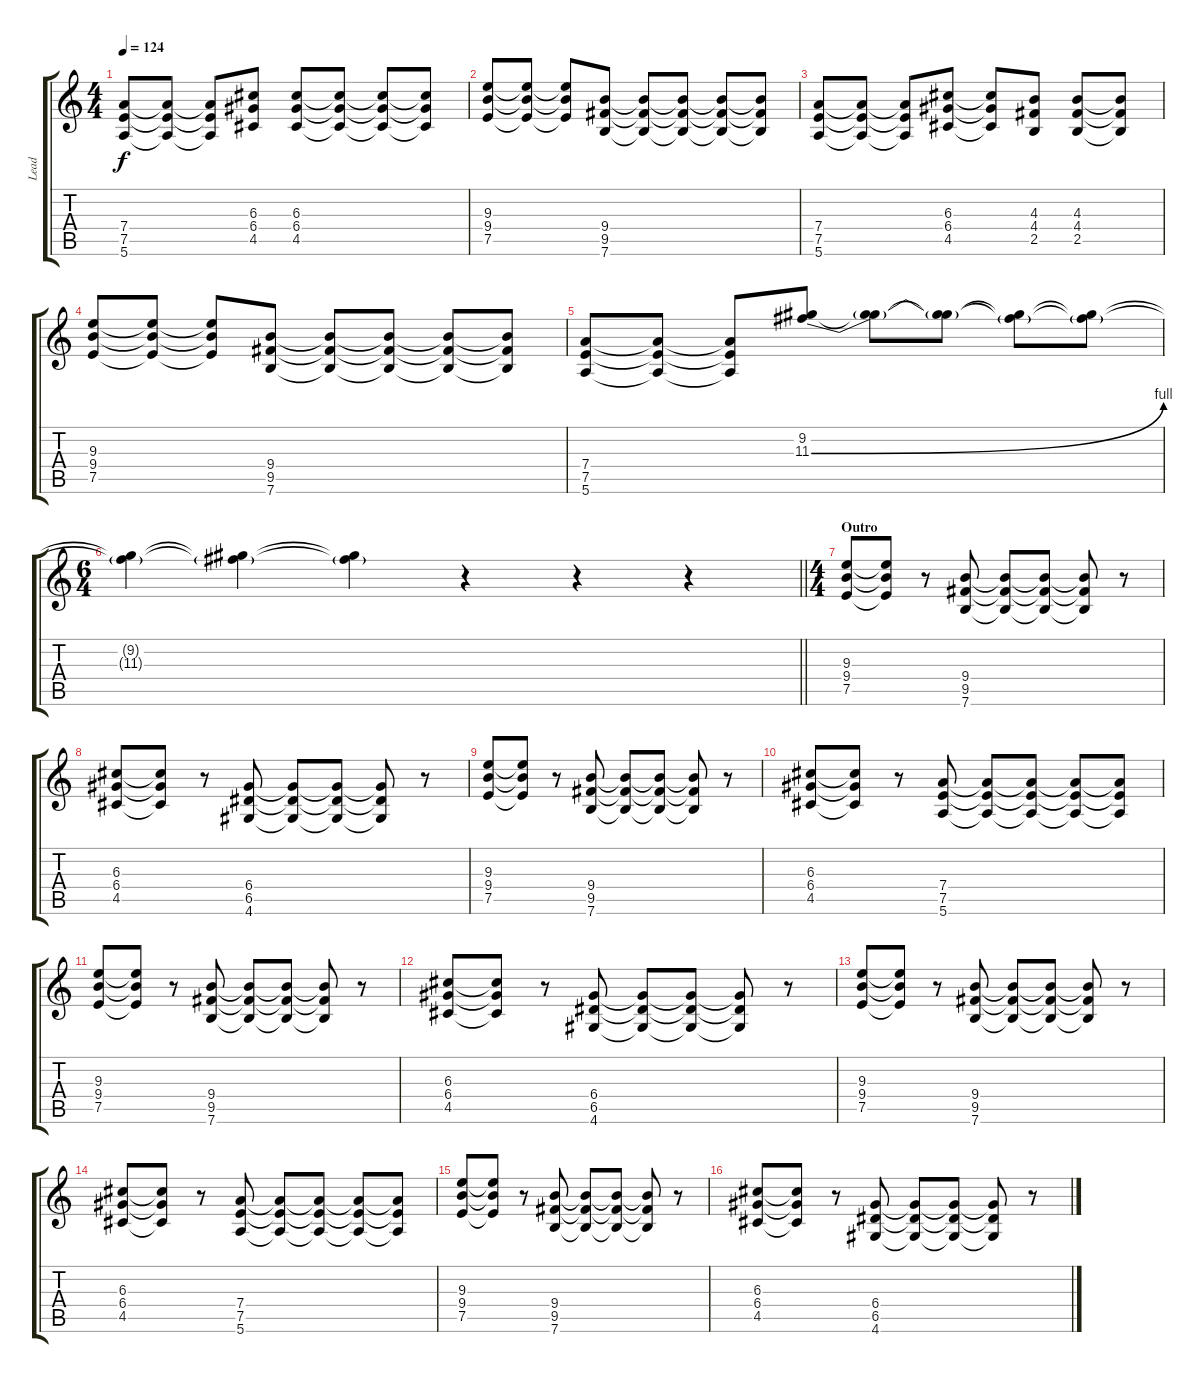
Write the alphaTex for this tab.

\track ("Lead" "Lead") {instrument overdrivenguitar}
\staff {score tabs}
\tuning (E4 B3 G3 D3 A2 E2) {hide}
\ts (4 4)
\tempo 124
\clef g2
\ks c
(7.4 7.5 5.6).8{dy f} (7.4{t} 7.5{t} 5.6{t}).8 (7.4{t} 7.5{t} 5.6{t}).8 (6.3 6.4 4.5).8 (6.3 6.4 4.5).8 (6.3{t} 6.4{t} 4.5{t}).8 (6.3{t} 6.4{t} 4.5{t}).8 (6.3{t} 6.4{t} 4.5{t}).8 |
(9.3 9.4 7.5).8 (9.3{t} 9.4{t} 7.5{t}).8 (9.3{t} 9.4{t} 7.5{t}).8 (9.4 9.5 7.6).8 (9.4{t} 9.5{t} 7.6{t}).8 (9.4{t} 9.5{t} 7.6{t}).8 (9.4{t} 9.5{t} 7.6{t}).8 (9.4{t} 9.5{t} 7.6{t}).8 |
(7.4 7.5 5.6).8 (7.4{t} 7.5{t} 5.6{t}).8 (7.4{t} 7.5{t} 5.6{t}).8 (6.3 6.4 4.5).8 (6.3{t} 6.4{t} 4.5{t}).8 (4.3 4.4 2.5).8 (4.3 4.4 2.5).8 (4.3{t} 4.4{t} 2.5{t}).8 |
(9.3 9.4 7.5).8 (9.3{t} 9.4{t} 7.5{t}).8 (9.3{t} 9.4{t} 7.5{t}).8 (9.4 9.5 7.6).8 (9.4{t} 9.5{t} 7.6{t}).8 (9.4{t} 9.5{t} 7.6{t}).8 (9.4{t} 9.5{t} 7.6{t}).8 (9.4{t} 9.5{t} 7.6{t}).8 |
(7.4 7.5 5.6).8 (7.4{t} 7.5{t} 5.6{t}).8 (7.4{t} 7.5{t} 5.6{t}).8 (9.2 11.3{be (bend 0 0 60 4)}).8{volume 16 instrument distortionguitar} (9.2{t} 11.3{t}).8 (9.2{t} 11.3{t}).8 (9.2{t} 11.3{t}).8 (9.2{t} 11.3{t}).8 |
\ts (6 4)
\barLineRight lightlight
(9.2{t} 11.3{t}).4 (9.2{t} 11.3{t}).4 (9.2{t} 11.3{t}).4 r.4 r.4 r.4 |
\ts (4 4)
\section ("" "Outro")
(9.3 9.4 7.5).8{volume 16} (9.3{t} 9.4{t} 7.5{t}).8 r.8 (9.4 9.5 7.6).8 (9.4{t} 9.5{t} 7.6{t}).8 (9.4{t} 9.5{t} 7.6{t}).8 (9.4{t} 9.5{t} 7.6{t}).8 r.8 |
(6.3 6.4 4.5).8 (6.3{t} 6.4{t} 4.5{t}).8 r.8 (6.4 6.5 4.6).8 (6.4{t} 6.5{t} 4.6{t}).8 (6.4{t} 6.5{t} 4.6{t}).8 (6.4{t} 6.5{t} 4.6{t}).8 r.8 |
(9.3 9.4 7.5).8 (9.3{t} 9.4{t} 7.5{t}).8 r.8 (9.4 9.5 7.6).8 (9.4{t} 9.5{t} 7.6{t}).8 (9.4{t} 9.5{t} 7.6{t}).8 (9.4{t} 9.5{t} 7.6{t}).8 r.8 |
(6.3 6.4 4.5).8 (6.3{t} 6.4{t} 4.5{t}).8 r.8 (7.4 7.5 5.6).8 (7.4{t} 7.5{t} 5.6{t}).8 (7.4{t} 7.5{t} 5.6{t}).8 (7.4{t} 7.5{t} 5.6{t}).8 (7.4{t} 7.5{t} 5.6{t}).8 |
(9.3 9.4 7.5).8 (9.3{t} 9.4{t} 7.5{t}).8 r.8 (9.4 9.5 7.6).8 (9.4{t} 9.5{t} 7.6{t}).8 (9.4{t} 9.5{t} 7.6{t}).8 (9.4{t} 9.5{t} 7.6{t}).8 r.8 |
(6.3 6.4 4.5).8 (6.3{t} 6.4{t} 4.5{t}).8 r.8 (6.4 6.5 4.6).8 (6.4{t} 6.5{t} 4.6{t}).8 (6.4{t} 6.5{t} 4.6{t}).8 (6.4{t} 6.5{t} 4.6{t}).8 r.8 |
(9.3 9.4 7.5).8 (9.3{t} 9.4{t} 7.5{t}).8 r.8 (9.4 9.5 7.6).8 (9.4{t} 9.5{t} 7.6{t}).8 (9.4{t} 9.5{t} 7.6{t}).8 (9.4{t} 9.5{t} 7.6{t}).8 r.8 |
(6.3 6.4 4.5).8 (6.3{t} 6.4{t} 4.5{t}).8 r.8 (7.4 7.5 5.6).8 (7.4{t} 7.5{t} 5.6{t}).8 (7.4{t} 7.5{t} 5.6{t}).8 (7.4{t} 7.5{t} 5.6{t}).8 (7.4{t} 7.5{t} 5.6{t}).8 |
(9.3 9.4 7.5).8 (9.3{t} 9.4{t} 7.5{t}).8 r.8 (9.4 9.5 7.6).8 (9.4{t} 9.5{t} 7.6{t}).8 (9.4{t} 9.5{t} 7.6{t}).8 (9.4{t} 9.5{t} 7.6{t}).8 r.8 |
(6.3 6.4 4.5).8 (6.3{t} 6.4{t} 4.5{t}).8 r.8 (6.4 6.5 4.6).8 (6.4{t} 6.5{t} 4.6{t}).8 (6.4{t} 6.5{t} 4.6{t}).8 (6.4{t} 6.5{t} 4.6{t}).8 r.8
